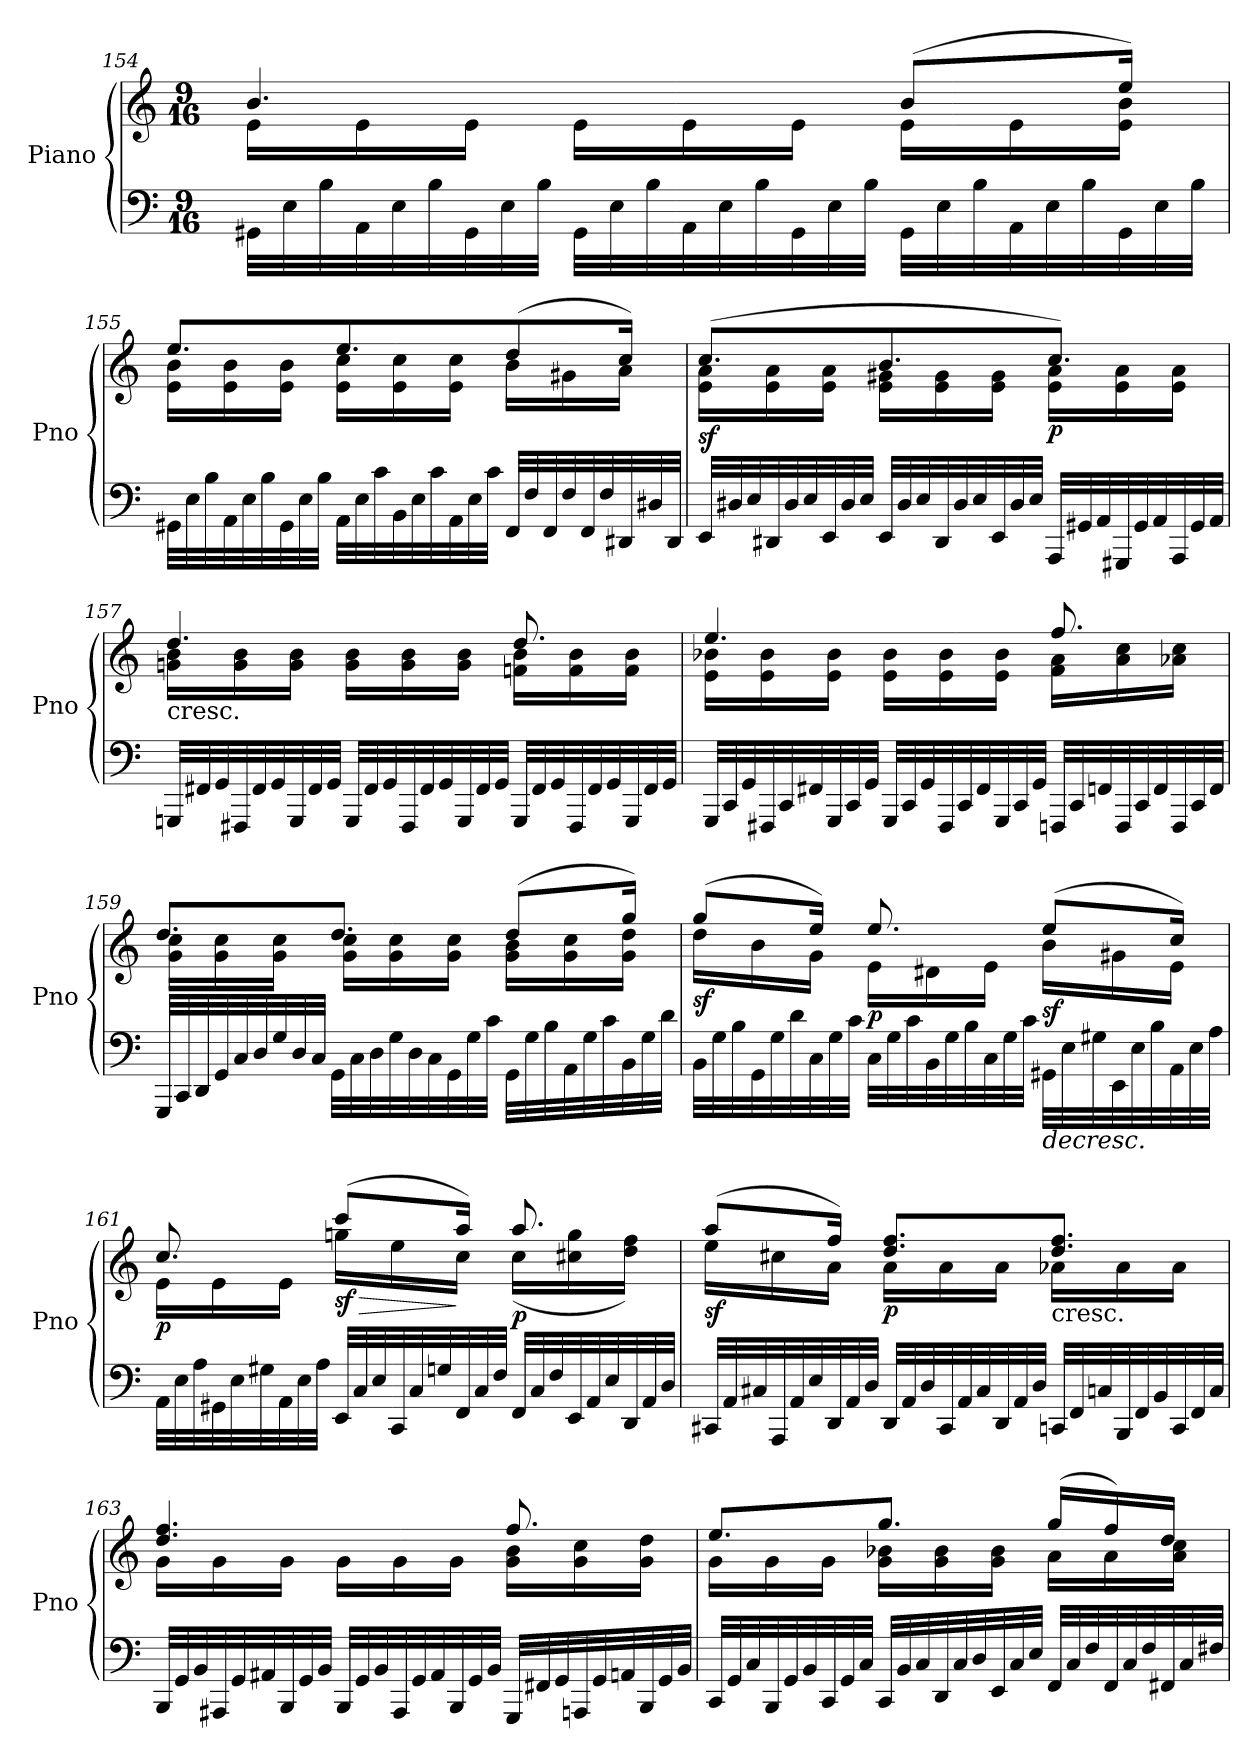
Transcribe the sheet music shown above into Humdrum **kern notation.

**kern	**kern	**dynam
*part1	*part1	*part1
*staff2	*staff1	*staff1/2
*I"Piano	*	*
*I'Pno	*	*
*clefF4	*clefG2	*
*k[]	*k[]	*
*C:	*C:	*
*M9/16	*M9/16	*
*Xtuplet	*	*
=154	=154	=154
*	*^	*
48GG#X\LLL	4.b/	16e\LL	.
48E\	.	.	.
48B\	.	.	.
48AA\	.	16e\	.
48E\	.	.	.
48B\	.	.	.
48GG#\	.	16e\JJ	.
48E\	.	.	.
48B\JJJ	.	.	.
48GG#\LLL	.	16e\LL	.
48E\	.	.	.
48B\	.	.	.
48AA\	.	16e\	.
48E\	.	.	.
48B\	.	.	.
48GG#\	.	16e\JJ	.
48E\	.	.	.
48B\JJJ	.	.	.
48GG#\LLL	(8b/L	16e\LL	.
48E\	.	.	.
48B\	.	.	.
48AA\	.	16e\	.
48E\	.	.	.
48B\	.	.	.
48GG#\	16ee/Jk)	16e\ 16b\JJ	.
48E\	.	.	.
48B\JJJ	.	.	.
!!LO:LB:g=z	!!
=155	=155	=155	=155
48GG#X\LLL	8.ee/L	16e\ 16b\LL	.
48E\	.	.	.
48B\	.	.	.
48AA\	.	16e\ 16b\	.
48E\	.	.	.
48B\	.	.	.
48GG#\	.	16e\ 16b\JJ	.
48E\	.	.	.
48B\JJJ	.	.	.
48AA\LLL	8.ee/	16e\ 16cc\LL	.
48E\	.	.	.
48c\	.	.	.
48BB\	.	16e\ 16cc\	.
48E\	.	.	.
48c\	.	.	.
48AA\	.	16e\ 16cc\JJ	.
48E\	.	.	.
48c\JJJ	.	.	.
48FF/LLL	(8dd/	16b\LL	.
48F/	.	.	.
48FF/	.	.	.
48F/	.	16g#X\	.
48FF/	.	.	.
48F/	.	.	.
48DD#X/	16cc/Jk)	16a\JJ	.
48D#X/	.	.	.
48DD#/JJJ	.	.	.
=156	=156	=156	=156
!	!	!	!LO:DY:b
48EE/LLL	(8.cc/L	16e\ 16a\LL	sf
48D#X/	.	.	.
48E/	.	.	.
48DD#X/	.	16e\ 16a\	.
48D#/	.	.	.
48E/	.	.	.
48EE/	.	16e\ 16a\JJ	.
48D#/	.	.	.
48E/JJJ	.	.	.
48EE/LLL	8.b/	16e\ 16g#X\LL	.
48D#/	.	.	.
48E/	.	.	.
48DD#/	.	16e\ 16g#\	.
48D#/	.	.	.
48E/	.	.	.
48EE/	.	16e\ 16g#\JJ	.
48D#/	.	.	.
48E/JJJ	.	.	.
!	!	!	!LO:DY:b
48AAA/LLL	8.cc/J)	16e\ 16a\LL	p
48GG#X/	.	.	.
48AA/	.	.	.
48GGG#X/	.	16e\ 16a\	.
48GG#/	.	.	.
48AA/	.	.	.
48AAA/	.	16e\ 16a\JJ	.
48GG#/	.	.	.
48AA/JJJ	.	.	.
!!LO:LB:g=z	!!
=157	=157	=157	=157
!	!LO:TX:b:t=cresc.	!	!
48GGGn/LLL	4.dd/	16gn\ 16b\LL	.
48FF#X/	.	.	.
48GG/	.	.	.
48FFF#X/	.	16g\ 16b\	.
48FF#/	.	.	.
48GG/	.	.	.
48GGG/	.	16g\ 16b\JJ	.
48FF#/	.	.	.
48GG/JJJ	.	.	.
48GGG/LLL	.	16g\ 16b\LL	.
48FF#/	.	.	.
48GG/	.	.	.
48FFF#/	.	16g\ 16b\	.
48FF#/	.	.	.
48GG/	.	.	.
48GGG/	.	16g\ 16b\JJ	.
48FF#/	.	.	.
48GG/JJJ	.	.	.
48GGG/LLL	8.dd/	16fn\ 16b\LL	.
48FF#/	.	.	.
48GG/	.	.	.
48FFF#/	.	16f\ 16b\	.
48FF#/	.	.	.
48GG/	.	.	.
48GGG/	.	16f\ 16b\JJ	.
48FF#/	.	.	.
48GG/JJJ	.	.	.
=158	=158	=158	=158
48GGG/LLL	4.ee/	16e\ 16b-X\LL	.
48CC/	.	.	.
48GG/	.	.	.
48FFF#X/	.	16e\ 16b-\	.
48CC/	.	.	.
48FF#X/	.	.	.
48GGG/	.	16e\ 16b-\JJ	.
48CC/	.	.	.
48GG/JJJ	.	.	.
48GGG/LLL	.	16e\ 16b-\LL	.
48CC/	.	.	.
48GG/	.	.	.
48FFF#/	.	16e\ 16b-\	.
48CC/	.	.	.
48FF#/	.	.	.
48GGG/	.	16e\ 16b-\JJ	.
48CC/	.	.	.
48GG/JJJ	.	.	.
48FFFn/LLL	8.ff/	16f\ 16a\LL	.
48CC/	.	.	.
48FFn/	.	.	.
48FFF/	.	16a\ 16cc\	.
48CC/	.	.	.
48FF/	.	.	.
48FFF/	.	16a-X\ 16cc\JJ	.
48CC/	.	.	.
48FF/JJJ	.	.	.
!!LO:PB:g=z	!!
=159	=159	=159	=159
48GGG/LLL	8.dd/L	16g\ 16cc\LL	.
48CC/	.	.	.
48DD/	.	.	.
48GG/	.	16g\ 16cc\	.
48C/	.	.	.
48D/	.	.	.
48G/	.	16g\ 16cc\JJ	.
48D/	.	.	.
48C/JJJ	.	.	.
48GG\LLL	8.dd/J	16g\ 16cc\LL	.
48C\	.	.	.
48D\	.	.	.
48G\	.	16g\ 16cc\	.
48D\	.	.	.
48C\	.	.	.
48GG\	.	16g\ 16cc\JJ	.
48G\	.	.	.
48c\JJJ	.	.	.
48GG\LLL	(8dd/L	16g\ 16b\LL	.
48G\	.	.	.
48B\	.	.	.
48AA\	.	16g\ 16cc\	.
48G\	.	.	.
48c\	.	.	.
48BB\	16gg/Jk)	16g\ 16dd\JJ	.
48G\	.	.	.
48d\JJJ	.	.	.
=160	=160	=160	=160
!	!	!	!LO:DY:b
48BB\LLL	(8gg/L	16dd\LL	sf
48G\	.	.	.
48B\	.	.	.
48GG\	.	16b\	.
48G\	.	.	.
48d\	.	.	.
48C\	16ee/Jk)	16g\JJ	.
48G\	.	.	.
48c\JJJ	.	.	.
!	!	!	!LO:DY:b
48C\LLL	8.ee/	16e\LL	p
48G\	.	.	.
48c\	.	.	.
48BB\	.	16d#X\	.
48G\	.	.	.
48B\	.	.	.
48C\	.	16e\JJ	.
48G\	.	.	.
48c\JJJ	.	.	.
!	!	!	!LO:HP:b=2
!	!	!	!LO:DY:n=1:b
48GG#X\LLL	(8ee/L	16b\LL	> sf
48E\	.	.	.
48G#X\	.	.	.
48EE\	.	16g#X\	.
48E\	.	.	.
48B\	.	.	.
48AA\	16cc/Jk)	16e\JJ	.
48E\	.	.	.
48A\JJJ	.	.	.
!!LO:LB:g=z	!!
=161	=161	=161	=161
!	!	!	!LO:DY:b
48AA\LLL	8.cc/	16e\LL	p
48E\	.	.	.
48A\	.	.	.
48GG#X\	.	16e\	.
48E\	.	.	.
48G#X\	.	.	.
48AA\	.	16e\JJ	.
48E\	.	.	.
48A\JJJ	.	.	.
!	!	!	!LO:HP:b
!	!	!	!LO:DY:n=1:b
48EE/LLL	(8ccc/L	16ggn\LL	> sf
48C/	.	.	.
48E/	.	.	.
48CC/	.	16ee\	.
48C/	.	.	.
48Gn/	.	.	.
48FF/	16aa/Jk)	16cc\JJ	]
48C/	.	.	.
48F/JJJ	.	.	.
!	!	!	!LO:DY:n=2:b
48FF/LLL	8.aa/	(16cc\LL	p
48C/	.	.	.
48F/	.	.	.
48EE/	.	16cc#X\ 16gg\	.
48AA/	.	.	.
48E/	.	.	.
48DD/	.	16dd\ 16ff\JJ)	.
48AA/	.	.	.
48D/JJJ	.	.	.
=162	=162	=162	=162
!	!	!	!LO:DY:b
48CC#X/LLL	(8aa/L	16ee\LL	sf
48AA/	.	.	.
48C#X/	.	.	.
48AAA/	.	16cc#X\	.
48AA/	.	.	.
48E/	.	.	.
48DD/	16ff/Jk)	16a\JJ	.
48AA/	.	.	]
48D/JJJ	.	.	.
!	!	!	!LO:DY:b
48DD/LLL	8.dd/ 8.ff/L	16a\LL	p
48AA/	.	.	.
48D/	.	.	.
48CC#/	.	16a\	.
48AA/	.	.	.
48C#/	.	.	.
48DD/	.	16a\JJ	.
48AA/	.	.	.
48D/JJJ	.	.	.
!	!LO:TX:b:t=cresc.	!	!
48CCn/LLL	8.dd/ 8.ff/J	16a-X\LL	.
48FF/	.	.	.
48Cn/	.	.	.
48BBB/	.	16a-\	.
48FF/	.	.	.
48BB/	.	.	.
48CC/	.	16a-\JJ	.
48FF/	.	.	.
48C/JJJ	.	.	.
!!LO:LB:g=z	!!
=163	=163	=163	=163
48BBB/LLL	4.dd/ 4.ff/	16g\LL	.
48GG/	.	.	.
48BB/	.	.	.
48AAA#X/	.	16g\	.
48GG/	.	.	.
48AA#X/	.	.	.
48BBB/	.	16g\JJ	.
48GG/	.	.	.
48BB/JJJ	.	.	.
48BBB/LLL	.	16g\LL	.
48GG/	.	.	.
48BB/	.	.	.
48AAA#/	.	16g\	.
48GG/	.	.	.
48AA#/	.	.	.
48BBB/	.	16g\JJ	.
48GG/	.	.	.
48BB/JJJ	.	.	.
48GGG/LLL	8.ff/	16g\ 16b\LL	.
48FF#X/	.	.	.
48GG/	.	.	.
48AAAn/	.	16g\ 16cc\	.
48GG/	.	.	.
48AAn/	.	.	.
48BBB/	.	16g\ 16dd\JJ	.
48GG/	.	.	.
48BB/JJJ	.	.	.
=164	=164	=164	=164
48CC/LLL	8.ee/L	16g\LL	.
48GG/	.	.	.
48C/	.	.	.
48BBB/	.	16g\	.
48GG/	.	.	.
48BB/	.	.	.
48CC/	.	16g\JJ	.
48GG/	.	.	.
48C/JJJ	.	.	.
48CC/LLL	8.gg/J	16g\ 16b-X\LL	.
48BB/	.	.	.
48C/	.	.	.
48DD/	.	16g\ 16b-\	.
48C/	.	.	.
48D/	.	.	.
48EE/	.	16g\ 16b-\JJ	.
48C/	.	.	.
48E/JJJ	.	.	.
48FF/LLL	(16gg/LL	16a\LL	.
48C/	.	.	.
48F/	.	.	.
48FF/	16ff/)	16a\	.
48C/	.	.	.
48F/	.	.	.
48FF#X/	16dd/JJ	16a\ 16cc\JJ	.
48C/	.	.	.
48F#X/JJJ	.	.	.
*	*v	*v	*
=	=	=
*-	*-	*-
